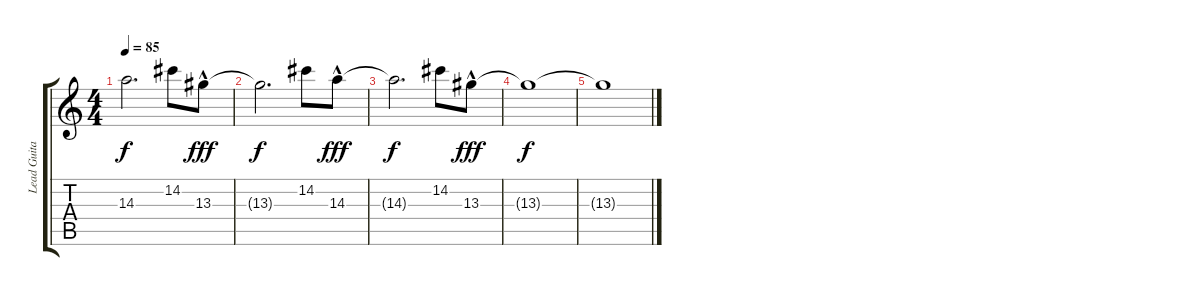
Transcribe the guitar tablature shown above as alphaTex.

\track ("Lead Guitar" "Lead Guita") {instrument distortionguitar}
\staff {score tabs}
\tuning (E4 B3 G3 D3 A2 E2) {hide}
\ts (4 4)
\tempo 85
\clef g2
\ks c
14.3{t}.2{d dy f} 14.2.8 13.3{hac}.8{dy fff} |
13.3{t}.2{d dy f} 14.2.8 14.3{hac}.8{dy fff} |
14.3{t}.2{d dy f} 14.2.8 13.3{hac}.8{dy fff} |
13.3{t}.1{dy f} |
13.3{t}.1
